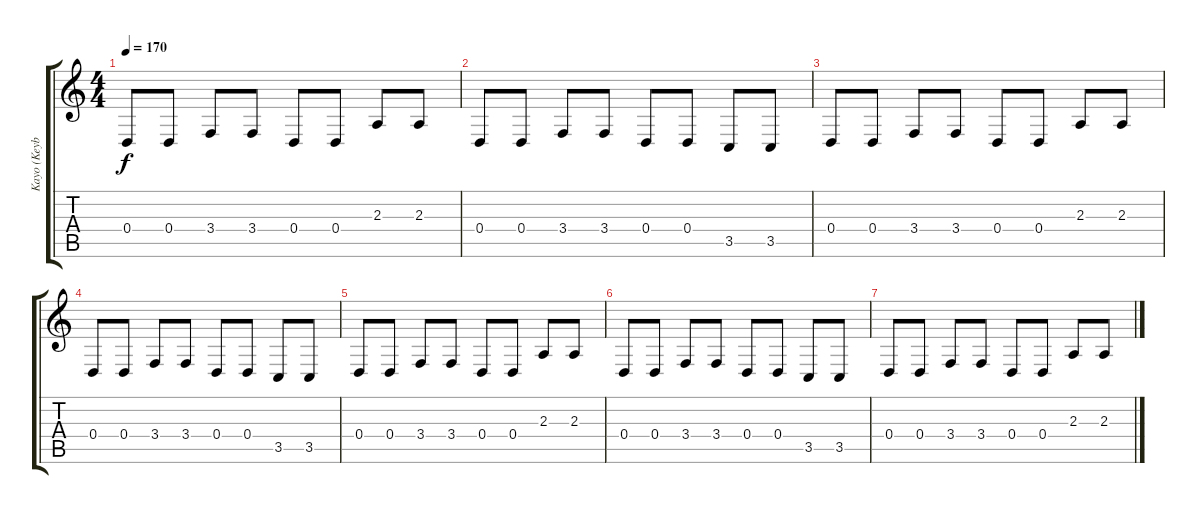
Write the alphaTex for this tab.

\track ("Kayo (Keyboard)" "Kayo (Keyb") {instrument churchorgan}
\staff {score tabs}
\tuning (E4 B3 G3 D3 A2 E2) {hide}
\ts (4 4)
\tempo 170
\clef g2
\ks c
0.4.8{dy f} 0.4.8 3.4.8 3.4.8 0.4.8 0.4.8 2.3.8 2.3.8 |
0.4.8 0.4.8 3.4.8 3.4.8 0.4.8 0.4.8 3.5.8 3.5.8 |
0.4.8 0.4.8 3.4.8 3.4.8 0.4.8 0.4.8 2.3.8 2.3.8 |
0.4.8 0.4.8 3.4.8 3.4.8 0.4.8 0.4.8 3.5.8 3.5.8 |
0.4.8 0.4.8 3.4.8 3.4.8 0.4.8 0.4.8 2.3.8 2.3.8 |
0.4.8 0.4.8 3.4.8 3.4.8 0.4.8 0.4.8 3.5.8 3.5.8 |
0.4.8 0.4.8 3.4.8 3.4.8 0.4.8 0.4.8 2.3.8 2.3.8
